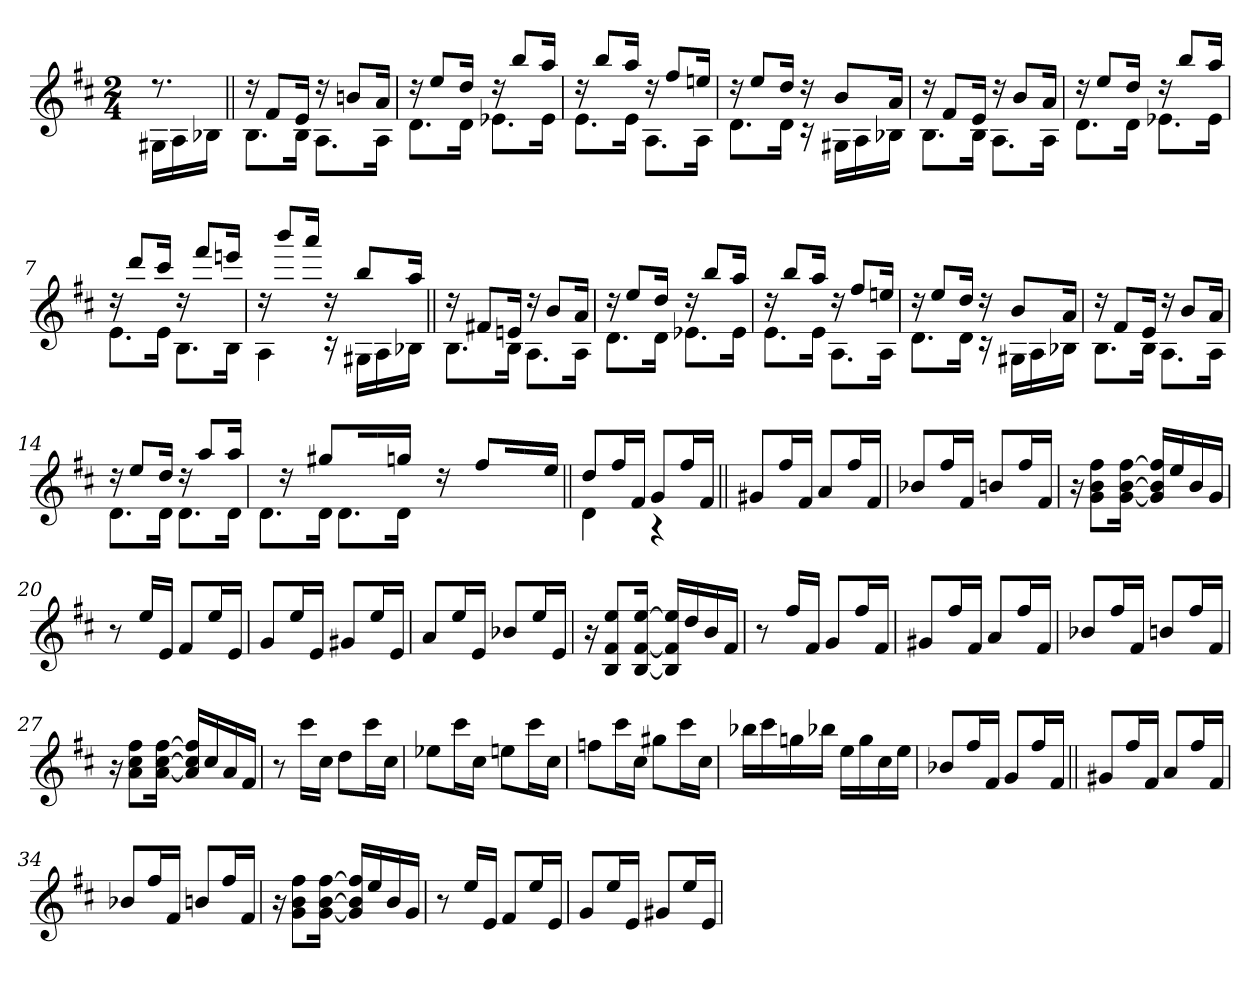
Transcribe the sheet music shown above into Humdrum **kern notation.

**kern
*part1
*staff1
*clefG2
*k[f#c#]
*D:
*M2/4
=
*^
8.r	16G#X\LL
.	16A\
.	16B-X\JJ
=1||	=1||
16rdd	8.B\L
8f#/L	.
16e/Jk	16B\Jk
16rdd	8.A\L
8bn/L	.
16a/Jk	16A\Jk
=2	=2
16rdd	8.d\L
8ee/L	.
16dd/Jk	16d\Jk
16rdd	8.e-X\L
8bb/L	.
16aa/Jk	16e-\Jk
=3	=3
16rdd	8.e\L
8bb/L	.
16aa/Jk	16e\Jk
16rdd	8.A\L
8ff#/L	.
16een/Jk	16A\Jk
=4	=4
16rdd	8.d\L
8ee/L	.
16dd/Jk	16d\Jk
16rdd	16rc
8b/L	16G#X\LL
.	16A\
16a/Jk	16B-X\JJ
!!LO:LB:g=z	!!
=5	=5
16rdd	8.B\L
8f#/L	.
16e/Jk	16B\Jk
16rdd	8.A\L
8b/L	.
16a/Jk	16A\Jk
=6	=6
16rdd	8.d\L
8ee/L	.
16dd/Jk	16d\Jk
16rdd	8.e-X\L
8bb/L	.
16aa/Jk	16e-\Jk
=7	=7
16rdd	8.e\L
8ddd/L	.
16ccc#/Jk	16e\Jk
16rdd	8.B\L
8fff#/L	.
16eeen/Jk	16B\Jk
=8	=8
16rdd	4A\
8bbb/L	.
16aaa/Jk	.
16rdd	16rc
8bb/L	16G#X\LL
.	16A\
16aa/Jk	16B-X\JJ
!!LO:LB:g=z	!!
=9||	=9||
16rdd	8.B\L
8f#X/L	.
16en/Jk	16B\Jk
16rdd	8.A\L
8b/L	.
16a/Jk	16A\Jk
=10	=10
16rdd	8.d\L
8ee/L	.
16dd/Jk	16d\Jk
16rdd	8.e-X\L
8bb/L	.
16aa/Jk	16e-\Jk
=11	=11
16rdd	8.e\L
8bb/L	.
16aa/Jk	16e\Jk
16rdd	8.A\L
8ff#/L	.
16een/Jk	16A\Jk
=12	=12
16rdd	8.d\L
8ee/L	.
16dd/Jk	16d\Jk
16rdd	16rc
8b/L	16G#X\LL
.	16A\
16a/Jk	16B-X\JJ
!!LO:LB:g=z	!!
=13	=13
16rdd	8.B\L
8f#/L	.
16e/Jk	16B\Jk
16rdd	8.A\L
8b/L	.
16a/Jk	16A\Jk
=14	=14
16rdd	8.d\L
8ee/L	.
16dd/Jk	16d\Jk
16rdd	8.d\L
8aa/L	.
16aa/Jk	16d\Jk
=15	=15
16ryy	8.d\L
16rdd	.
16ryy	.
8gg#X/L	16d\Jk
.	8.d\L
16ryy	.
16ryy	.
16ggn/Jk	16d\Jk
16ryy	2ryy
16rdd	.
16ryy	.
8ff#/L	.
16ryy	.
16ryy	.
16ee/Jk	.
=16||	=16||
8dd/L	4d\
16ff#/L	.
16f#/JJ	.
8g/L	4rG
16ff#/L	.
16f#/JJ	.
*v	*v
!!LO:LB:g=z
=17||
8g#X/L
16ff#/L
16f#/JJ
8a/L
16ff#/L
16f#/JJ
=18
8b-X/L
16ff#/L
16f#/JJ
8bn/L
16ff#/L
16f#/JJ
=19
16r
8g\ 8b\ 8ff#\L
[16g\ [16b\ [16ff#\Jk
16g/] 16b/] 16ff#/]LL
16ee/
16b/
16g/JJ
=20
8r
16ee/LL
16e/JJ
8f#/L
16ee/L
16e/JJ
!!LO:LB:g=z
=21
8g/L
16ee/L
16e/JJ
8g#X/L
16ee/L
16e/JJ
=22
8a/L
16ee/L
16e/JJ
8b-X/L
16ee/L
16e/JJ
=23
16r
8B/ 8f#/ 8ee/L
[16B/ [16f#/ [16ee/Jk
16B/] 16f#/] 16ee/]LL
16dd/
16b/
16f#/JJ
=24
8r
16ff#/LL
16f#/JJ
8g/L
16ff#/L
16f#/JJ
=25
8g#X/L
16ff#/L
16f#/JJ
8a/L
16ff#/L
16f#/JJ
!!LO:LB:g=z
=26
8b-X/L
16ff#/L
16f#/JJ
8bn/L
16ff#/L
16f#/JJ
=27
16r
8a\ 8cc#\ 8ff#\L
[16a\ [16cc#\ [16ff#\Jk
16a/] 16cc#/] 16ff#/]LL
16cc#/
16a/
16f#/JJ
=28
8r
16ccc#\LL
16cc#\JJ
8dd\L
16ccc#\L
16cc#\JJ
=29
8ee-X\L
16ccc#\L
16cc#\JJ
8een\L
16ccc#\L
16cc#\JJ
=30
8ffn\L
16ccc#\L
16cc#\JJ
8gg#X\L
16ccc#\L
16cc#\JJ
!!LO:LB:g=z
=31
16bb-X\LL
16ccc#\
16ggn\
16bb-X\JJ
16ee\LL
16gg\
16cc#\
16ee\JJ
=32
8b-X/L
16ff#/L
16f#/JJ
8g/L
16ff#/L
16f#/JJ
=33||
8g#X/L
16ff#/L
16f#/JJ
8a/L
16ff#/L
16f#/JJ
=34
8b-X/L
16ff#/L
16f#/JJ
8bn/L
16ff#/L
16f#/JJ
=35
16r
8g\ 8b\ 8ff#\L
[16g\ [16b\ [16ff#\Jk
16g/] 16b/] 16ff#/]LL
16ee/
16b/
16g/JJ
!!LO:LB:g=z
=36
8r
16ee/LL
16e/JJ
8f#/L
16ee/L
16e/JJ
=37
8g/L
16ee/L
16e/JJ
8g#X/L
16ee/L
16e/JJ
=
*-
